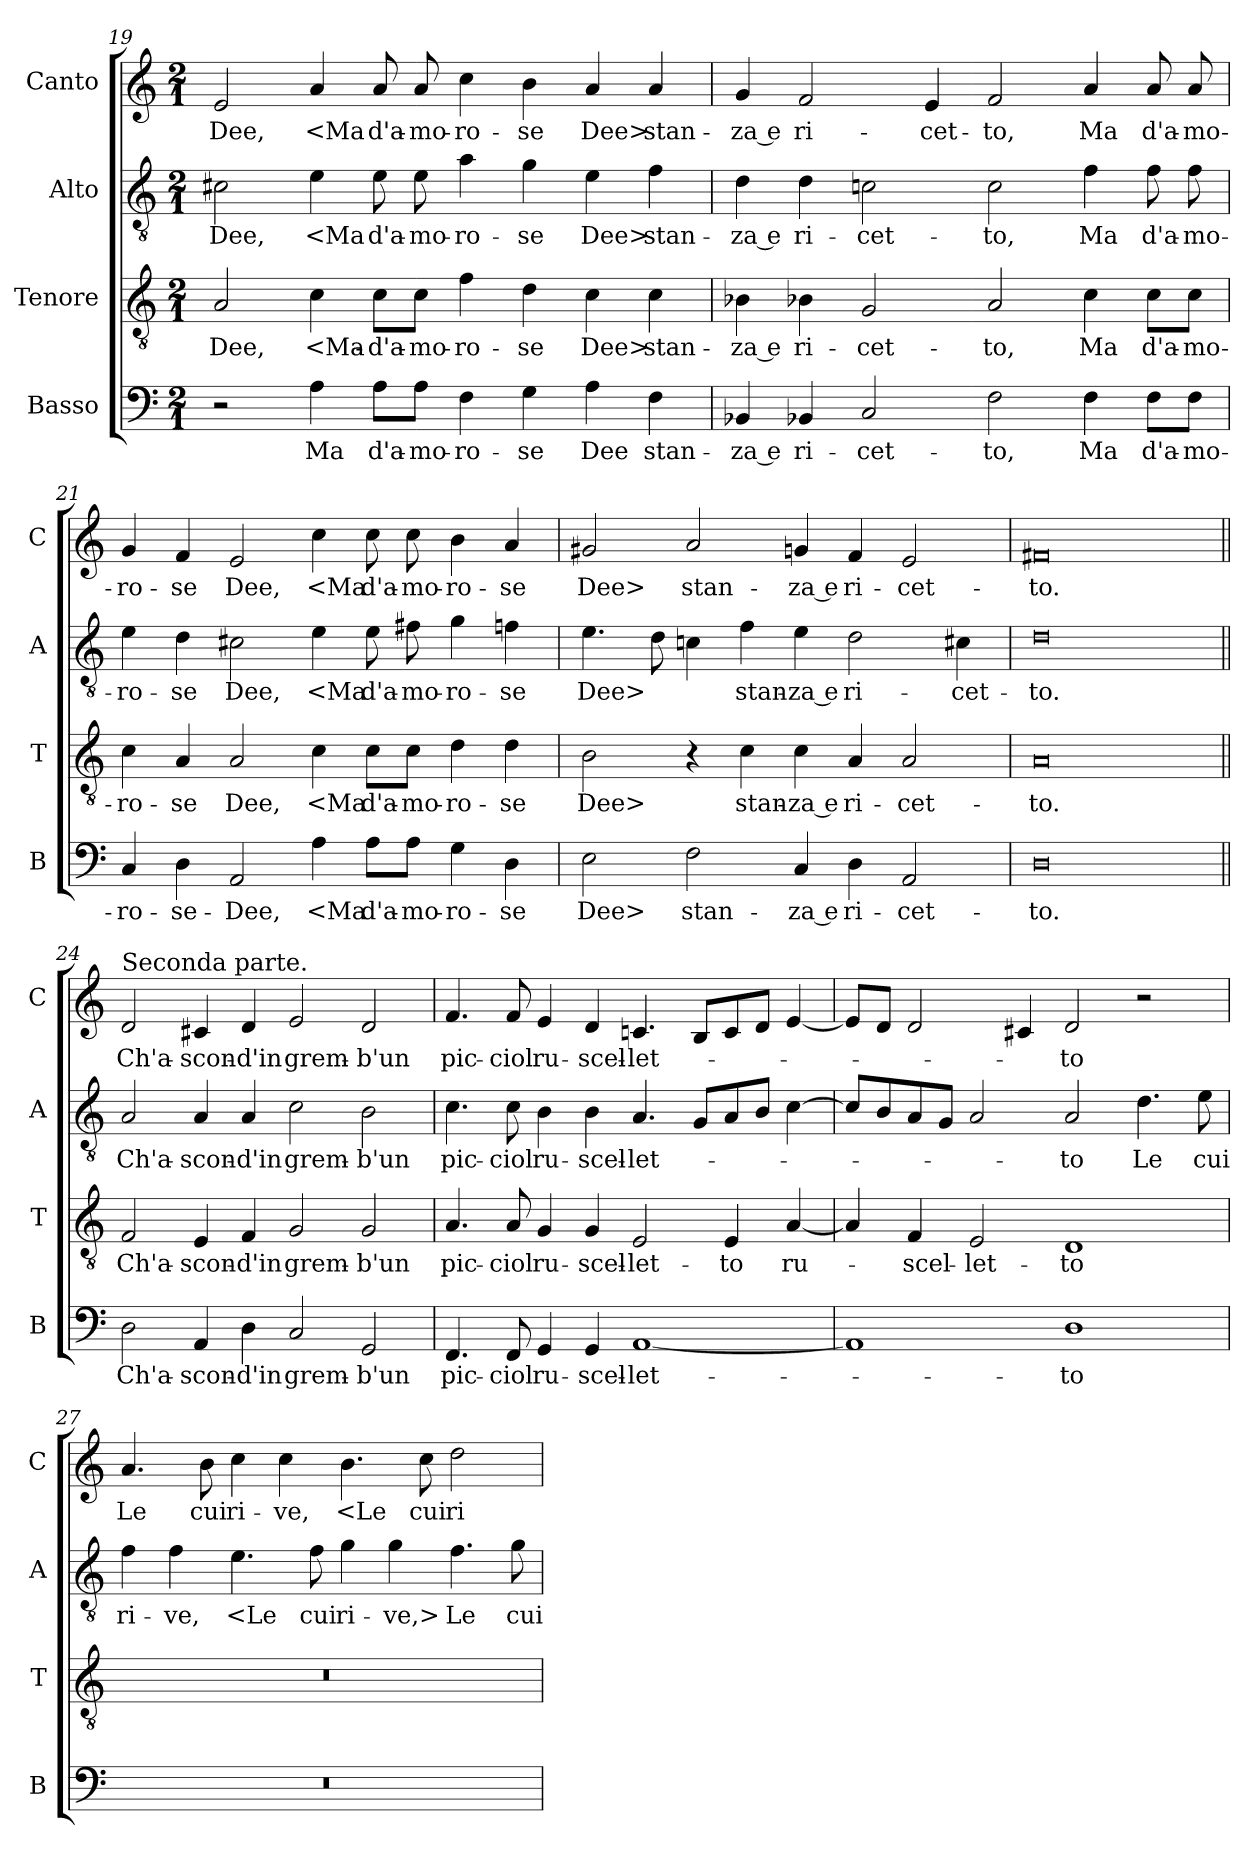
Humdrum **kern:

**kern	**text	**kern	**text	**kern	**text	**kern	**text
*part4	*part4	*part3	*part3	*part2	*part2	*part1	*part1
*staff4	*staff4	*staff3	*staff3	*staff2	*staff2	*staff1	*staff1
*I"Basso	*	*I"Tenore	*	*I"Alto	*	*I"Canto	*
*I'B	*	*I'T	*	*I'A	*	*I'C	*
*clefF4	*	*clefGv2	*	*clefGv2	*	*clefG2	*
*k[]	*	*k[]	*	*k[]	*	*k[]	*
*M2/1	*	*M2/1	*	*M2/1	*	*M2/1	*
=19	=19	=19	=19	=19	=19	=19	=19
2r	.	2A	Dee,	2c#X	Dee,	2e	Dee,
4A	Ma	4c	<Ma-	4e	<Ma	4a	<Ma
8A\L	d'a-	8c\L	-d'a-	8e	d'a-	8a	d'a-
8A\J	-mo-	8c\J	-mo-	8e	-mo-	8a	-mo-
4F	-ro-	4f	-ro-	4a	-ro-	4cc	-ro-
4G	-se	4d	-se	4g	-se	4b	-se
4A	Dee	4c	Dee>	4e	Dee>	4a	Dee>
4F	stan-	4c	stan-	4f	stan-	4a	stan-
=20	=20	=20	=20	=20	=20	=20	=20
4BB-X	-za e	4B-X	-za e	4d	-za e	4g	-za e
4BB-X	ri-	4B-X	ri-	4d	ri-	2f	ri-
2C	-cet-	2G	-cet-	2cn	-cet-	.	.
.	.	.	.	.	.	4e	-cet-
2F	-to,	2A	-to,	2c	-to,	2f	-to,
4F	Ma	4c	Ma	4f	Ma	4a	Ma
8F\L	d'a-	8c\L	d'a-	8f	d'a-	8a	d'a-
8F\J	-mo-	8c\J	-mo-	8f	-mo-	8a	-mo-
=21	=21	=21	=21	=21	=21	=21	=21
4C	-ro-	4c	-ro-	4e	-ro-	4g	-ro-
4D	-se-	4A	-se	4d	-se	4f	-se
2AA	-Dee,	2A	Dee,	2c#X	Dee,	2e	Dee,
4A	<Ma	4c	<Ma	4e	<Ma	4cc	<Ma
8A\L	d'a-	8c\L	d'a-	8e	d'a-	8cc	d'a-
8A\J	-mo-	8c\J	-mo-	8f#X	-mo-	8cc	-mo-
4G	-ro-	4d	-ro-	4g	-ro-	4b	-ro-
4D	-se	4d	-se	4fn	-se	4a	-se
=22	=22	=22	=22	=22	=22	=22	=22
2E	Dee>	2B	Dee>	4.e	Dee>	2g#X	Dee>
.	.	.	.	8d	.	.	.
2F	stan-	4r	.	4cn	.	2a	stan-
.	.	4c	stan-	4f	stan-	.	.
4C	-za e	4c	-za e	4e	-za e	4gn	-za e
4D	ri-	4A	ri-	2d	ri-	4f	ri-
2AA	-cet-	2A	-cet-	.	.	2e	-cet-
.	.	.	.	4c#X	-cet-	.	.
=23	=23	=23	=23	=23	=23	=23	=23
0D	-to.	0A	-to.	0d	-to.	0f#X	-to.
=24||	=24||	=24||	=24||	=24||	=24||	=24||	=24||
!	!	!	!	!	!	!LO:TX:a:t=Seconda parte.	!
2D	Ch'a-	2F	Ch'a-	2A	Ch'a-	2d	Ch'a-
4AA	-scon-	4E	-scon-	4A	-scon-	4c#X	-scon-
4D	-d'in	4F	-d'in	4A	-d'in	4d	-d'in
2C	grem-	2G	grem-	2c	grem-	2e	grem-
2GG	-b'un	2G	-b'un	2B	-b'un	2d	-b'un
=25	=25	=25	=25	=25	=25	=25	=25
4.FF	pic-	4.A	pic-	4.c	pic-	4.f	pic-
8FF	-ciol	8A	-ciol	8c	-ciol	8f	-ciol
4GG	ru-	4G	ru-	4B	ru-	4e	ru-
4GG	-scel-	4G	-scel-	4B	-scel-	4d	-scel-
[1AA	-let-	2E	-let-	4.A	-let-	4.cn	-let-
.	.	.	.	8GL	.	8BL	.
.	.	4E	-to	8A	.	8c	.
.	.	.	.	8BJ	.	8dJ	.
.	.	[4A	ru-	[4c	.	[4e	.
=26	=26	=26	=26	=26	=26	=26	=26
1AA]	.	4A]	.	8cL]	.	8eL]	.
.	.	.	.	8B	.	8dJ	.
.	.	4F	-scel-	8A	.	2d	.
.	.	.	.	8GJ	.	.	.
.	.	2E	-let-	2A	.	.	.
.	.	.	.	.	.	4c#X	.
1D	-to	1D	-to	2A	-to	2d	-to
.	.	.	.	4.d	Le	2r	.
.	.	.	.	8e	cui	.	.
=27	=27	=27	=27	=27	=27	=27	=27
0r	.	0r	.	4f	ri-	4.a	Le
.	.	.	.	4f	-ve,	.	.
.	.	.	.	.	.	8b	cui
.	.	.	.	4.e	<Le	4cc	ri-
.	.	.	.	.	.	4cc	-ve,
.	.	.	.	8f	cui	.	.
.	.	.	.	4g	ri-	4.b	<Le
.	.	.	.	4g	-ve,>	.	.
.	.	.	.	.	.	8cc	cui
.	.	.	.	4.f	Le	2dd	ri-
.	.	.	.	8g	cui	.	.
=	=	=	=	=	=	=	=
*-	*-	*-	*-	*-	*-	*-	*-
